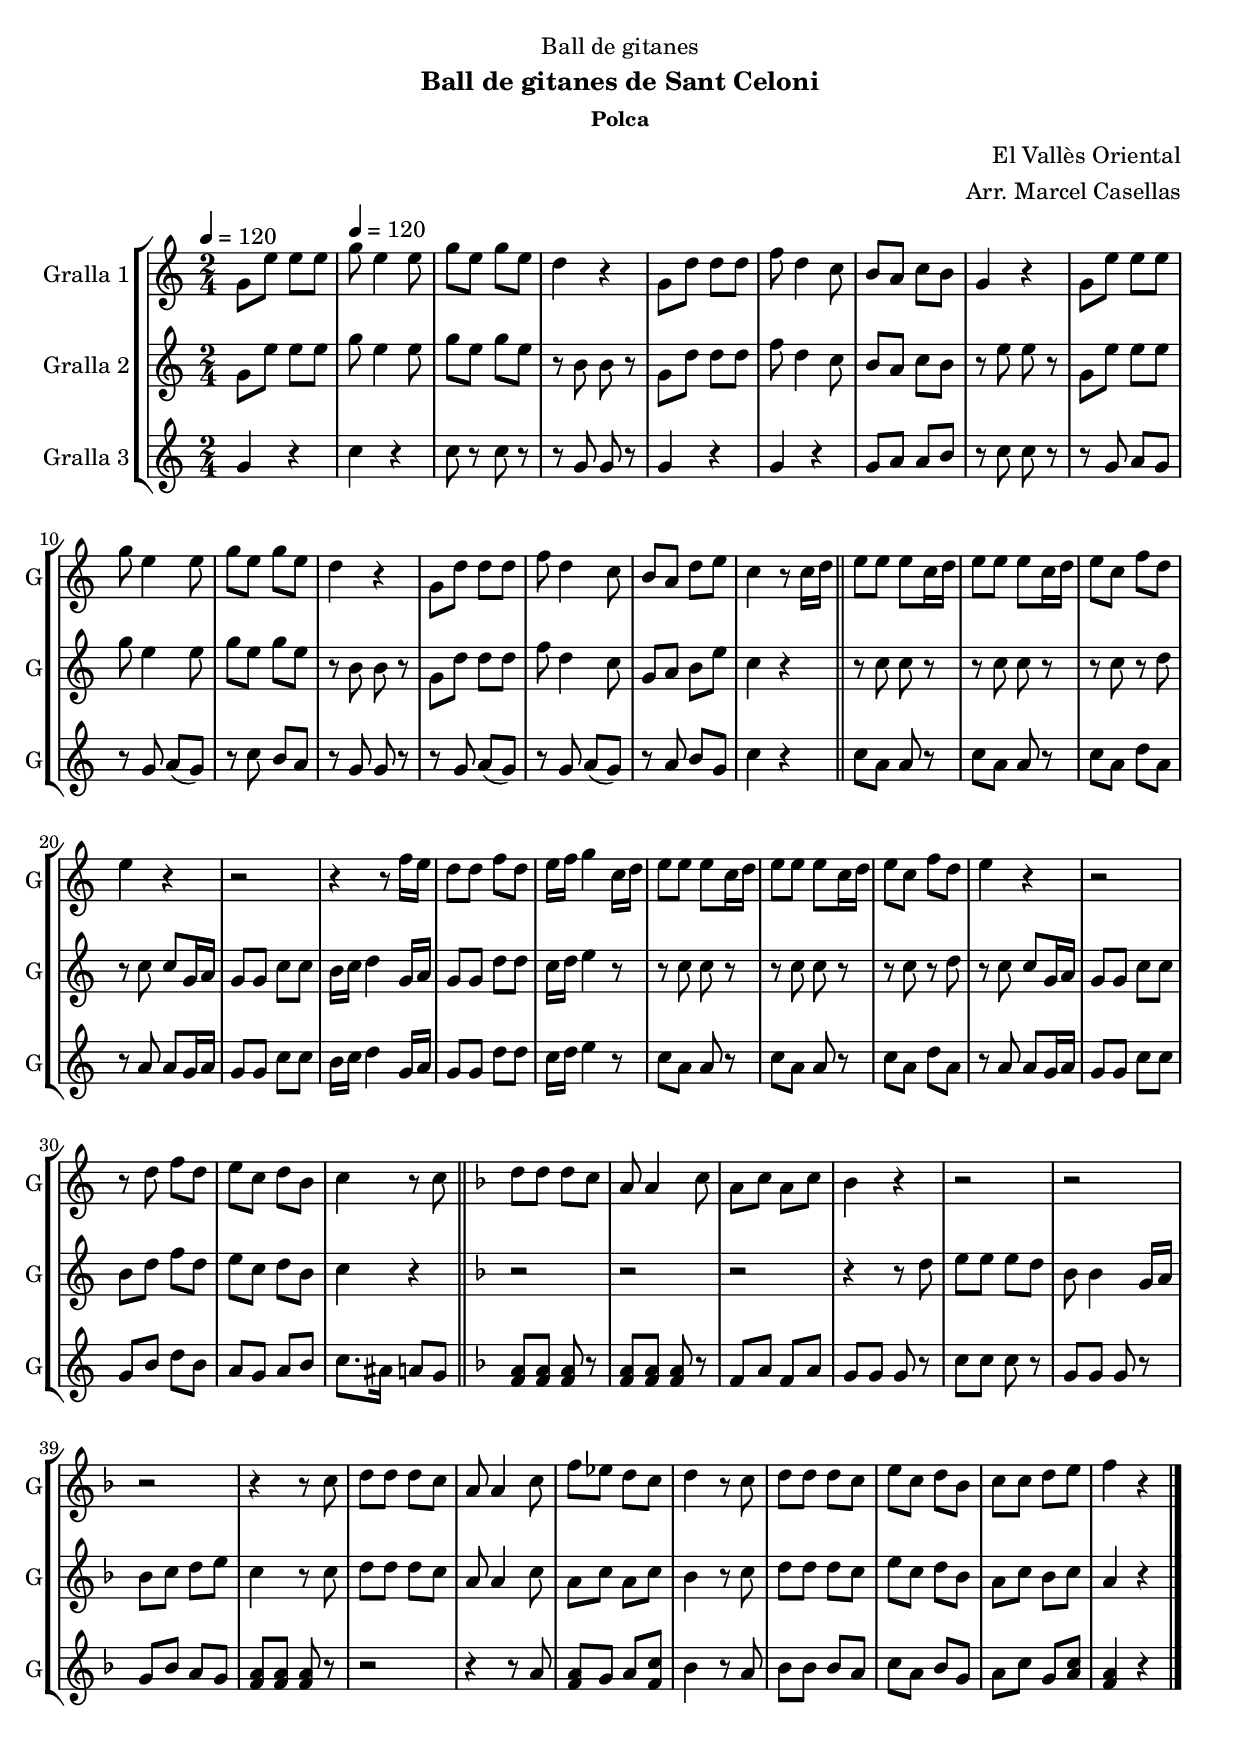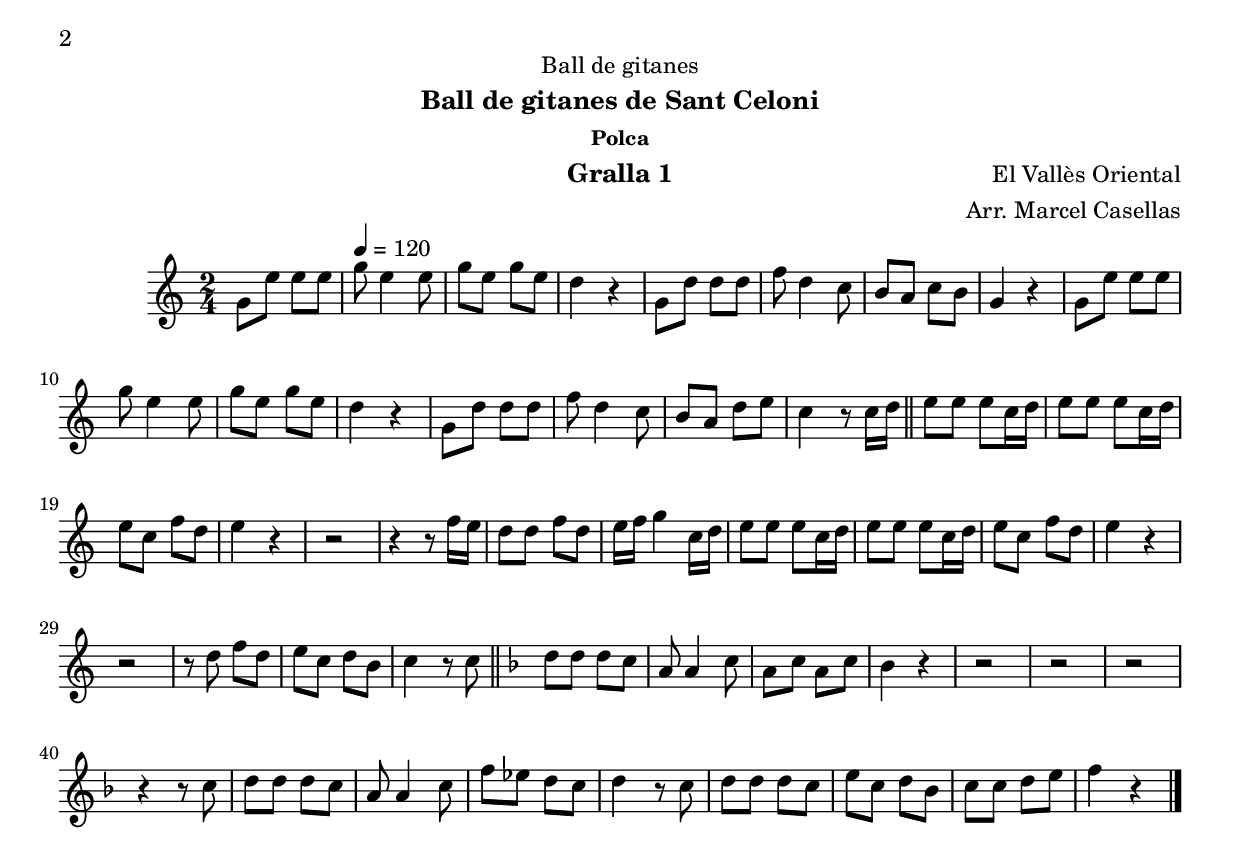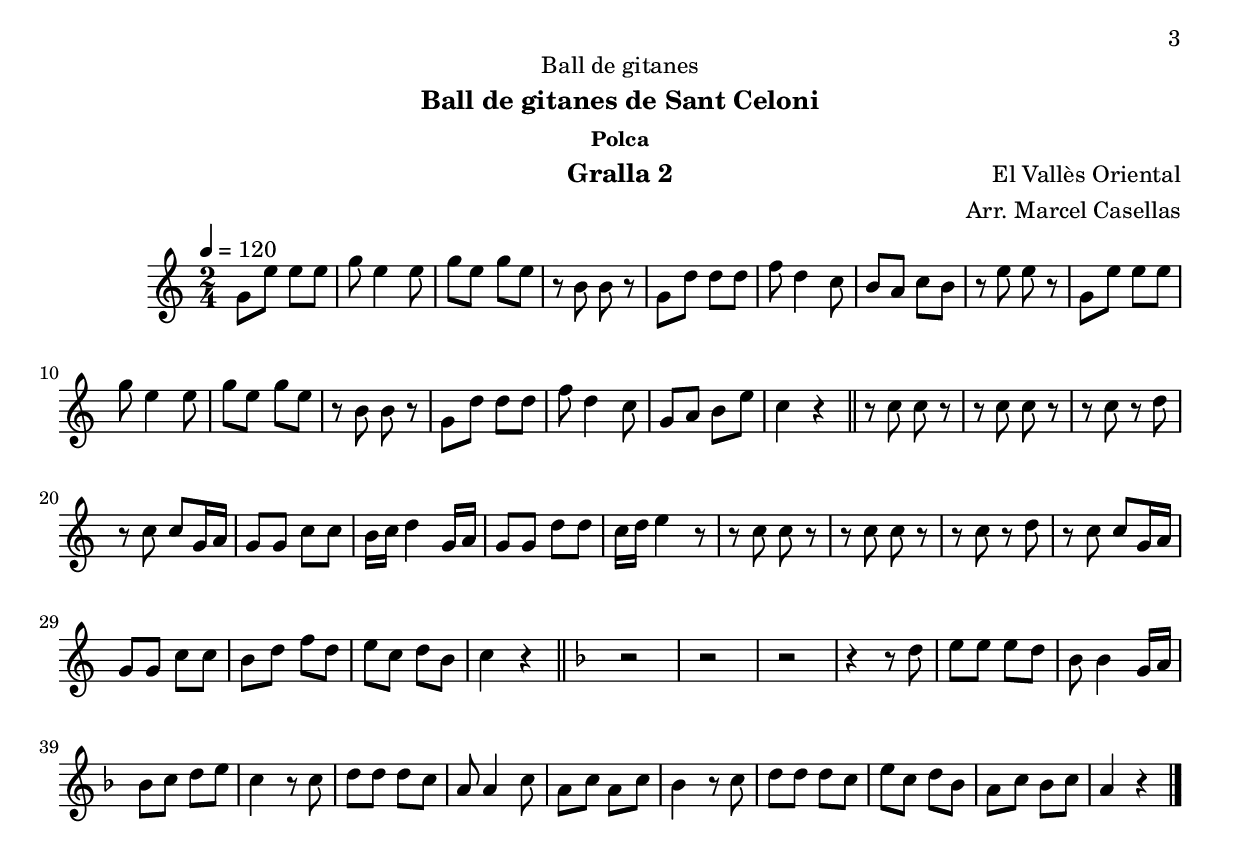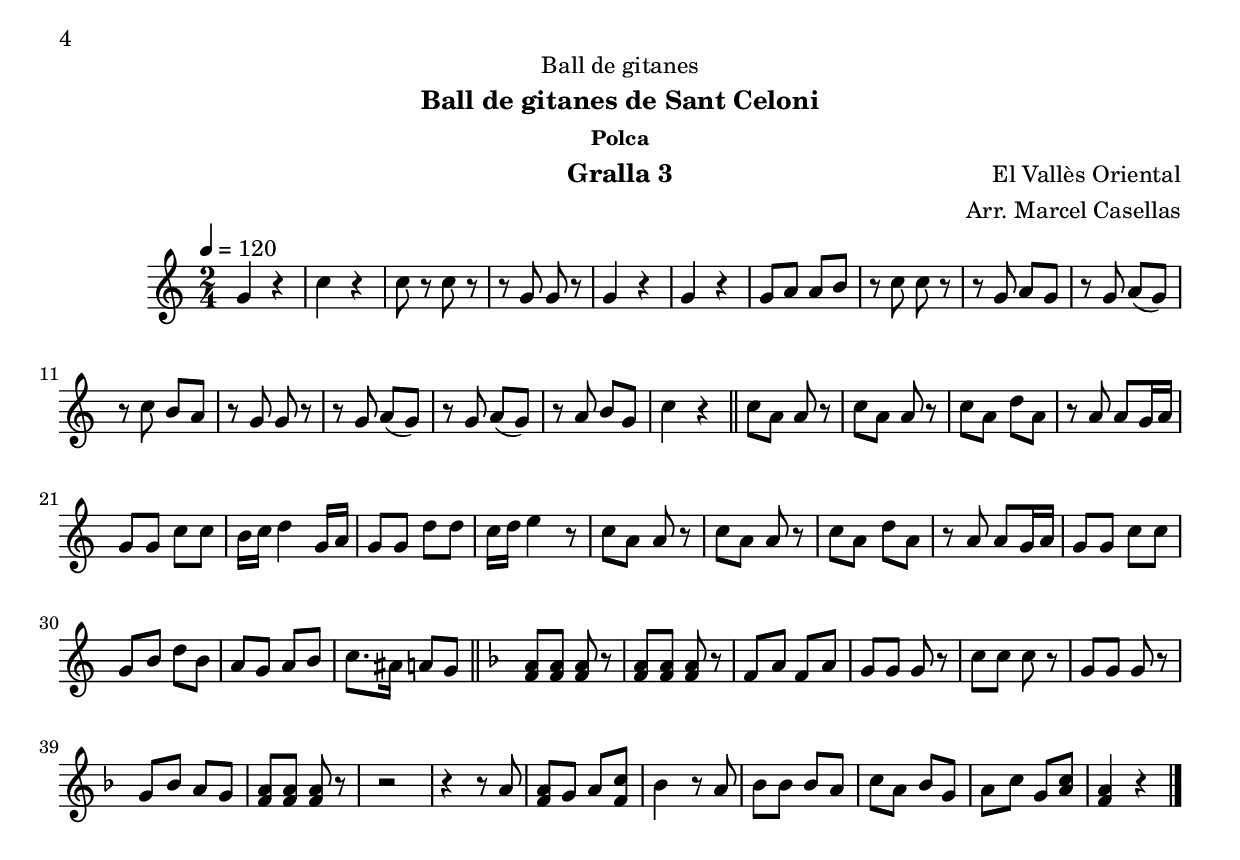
\version "2.16.2"

\header {
  dedication="Ball de gitanes"
  title=""
  subtitle="Ball de gitanes de Sant Celoni"
  subsubtitle="Polca"
  poet=""
  meter=""
  piece=""
  composer="El Vallès Oriental"
  arranger="Arr. Marcel Casellas"
  opus=""
  instrument=""
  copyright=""
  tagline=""
}

liniaroAa =
\relative g'
{
  \clef treble
  \key c \major
  \time 2/4
  g8 e' e e \tempo 4 = 120  |
  g8 e4 e8  |
  g8 e g e  |
  d4 r  |
  %05
  g,8 d' d d  |
  f8 d4 c8  |
  b8 a c b  |
  g4 r  |
  g8 e' e e  |
  %10
  g8 e4 e8  |
  g8 e g e  |
  d4 r  |
  g,8 d' d d  |
  f8 d4 c8  |
  %15
  b8 a d e  |
  c4 r8 c16 d  \bar "||"
  e8 e e c16 d  |
  e8 e e c16 d  |
  e8 c f d  |
  %20
  e4 r  |
  r2  |
  r4 r8 f16 e  |
  d8 d f d  |
  e16 f g4 c,16 d  |
  %25
  e8 e e c16 d  |
  e8 e e c16 d  |
  e8 c f d  |
  e4 r  |
  r2  |
  %30
  r8 d f d  |
  e8 c d b  |
  c4 r8 c  \bar "||"
  \key f \major   d8 d d c  |
  a8 a4 c8  |
  %35
  a8 c a c  |
  bes4 r  |
  r2  |
  r2  |
  r2  |
  %40
  r4 r8 c  |
  d8 d d c  |
  a8 a4 c8  |
  f8 ees d c  |
  d4 r8 c  |
  %45
  d8 d d c  |
  e8 c d bes  |
  c8 c d e  |
  f4 r  \bar "|."
}

liniaroAb =
\relative g'
{
  \tempo 4 = 120
  \clef treble
  \key c \major
  \time 2/4
  g8 e' e e  |
  g8 e4 e8  |
  g8 e g e  |
  r8 b b r  |
  %05
  g8 d' d d  |
  f8 d4 c8  |
  b8 a c b  |
  r8 e e r  |
  g,8 e' e e  |
  %10
  g8 e4 e8  |
  g8 e g e  |
  r8 b b r  |
  g8 d' d d  |
  f8 d4 c8  |
  %15
  g8 a b e  |
  c4 r  \bar "||"
  r8 c c r  |
  r8 c c r  |
  r8 c r d  |
  %20
  r8 c c g16 a  |
  g8 g c c  |
  b16 c d4 g,16 a  |
  g8 g d' d  |
  c16 d e4 r8  |
  %25
  r8 c c r  |
  r8 c c r  |
  r8 c r d  |
  r8 c c g16 a  |
  g8 g c c  |
  %30
  b8 d f d  |
  e8 c d b  |
  c4 r  \bar "||"
  \key f \major   r2  |
  r2  |
  %35
  r2  |
  r4 r8 d  |
  e8 e e d  |
  bes8 bes4 g16 a  |
  bes8 c d e  |
  %40
  c4 r8 c  |
  d8 d d c  |
  a8 a4 c8  |
  a8 c a c  |
  bes4 r8 c  |
  %45
  d8 d d c  |
  e8 c d bes  |
  a8 c bes c  |
  a4 r  \bar "|."
}

liniaroAc =
\relative g'
{
  \tempo 4 = 120
  \clef treble
  \key c \major
  \time 2/4
  g4 r  |
  c4 r  |
  c8 r c r  |
  r8 g g r  |
  %05
  g4 r  |
  g4 r  |
  g8 a a b  |
  r8 c c r  |
  r8 g a g   |
  %10
  r8 g a ( g )  |
  r8 c b a  |
  r8 g g r  |
  r8 g a ( g )  |
  r8 g a ( g )  |
  %15
  r8 a b g  |
  c4 r  \bar "||"
  c8 a a r  |
  c8 a a r  |
  c8 a d a  |
  %20
  r8 a a g16 a  |
  g8 g c c  |
  b16 c d4 g,16 a  |
  g8 g d' d  |
  c16 d e4 r8  |
  %25
  c8 a a r  |
  c8 a a r  |
  c8 a d a  |
  r8 a a g16 a  |
  g8 g c c  |
  %30
  g8 b d b  |
  a8 g a b  |
  c8. ais16 a8 g  \bar "||"
  \key f \major   <f a>8 <f a> <f a> r  |
  <f a>8 <f a> <f a> r  |
  %35
  f8 a f a  |
  g8 g g r  |
  c8 c c r  |
  g8 g g r  |
  g8 bes a g  |
  %40
  <f a>8 <f a> <f a> r  |
  r2  |
  r4 r8 a  |
  <f a>8 g a <f c'>  |
  bes4 r8 a  |
  %45
  bes8 bes bes a  |
  c8 a bes g  |
  a8 c g <a c>  |
  <f a>4 r  \bar "|."
}

\bookpart {
  \score {
    \new StaffGroup {
      \override Score.RehearsalMark #'self-alignment-X = #LEFT
      <<
        \new Staff \with {instrumentName = #"Gralla 1" shortInstrumentName = #"G"} \liniaroAa
        \new Staff \with {instrumentName = #"Gralla 2" shortInstrumentName = #"G"} \liniaroAb
        \new Staff \with {instrumentName = #"Gralla 3" shortInstrumentName = #"G"} \liniaroAc
      >>
    }
    \layout {}
  }
  \score { \unfoldRepeats
    \new StaffGroup {
      \override Score.RehearsalMark #'self-alignment-X = #LEFT
      <<
        \new Staff \with {instrumentName = #"Gralla 1" shortInstrumentName = #"G"} \liniaroAa
        \new Staff \with {instrumentName = #"Gralla 2" shortInstrumentName = #"G"} \liniaroAb
        \new Staff \with {instrumentName = #"Gralla 3" shortInstrumentName = #"G"} \liniaroAc
      >>
    }
    \midi {
      \set Staff.midiInstrument = "oboe"
      \set DrumStaff.midiInstrument = "drums"
    }
  }
}

\bookpart {
  \header {instrument="Gralla 1"}
  \score {
    \new StaffGroup {
      \override Score.RehearsalMark #'self-alignment-X = #LEFT
      <<
        \new Staff \liniaroAa
      >>
    }
    \layout {}
  }
  \score { \unfoldRepeats
    \new StaffGroup {
      \override Score.RehearsalMark #'self-alignment-X = #LEFT
      <<
        \new Staff \liniaroAa
      >>
    }
    \midi {
      \set Staff.midiInstrument = "oboe"
      \set DrumStaff.midiInstrument = "drums"
    }
  }
}

\bookpart {
  \header {instrument="Gralla 2"}
  \score {
    \new StaffGroup {
      \override Score.RehearsalMark #'self-alignment-X = #LEFT
      <<
        \new Staff \liniaroAb
      >>
    }
    \layout {}
  }
  \score { \unfoldRepeats
    \new StaffGroup {
      \override Score.RehearsalMark #'self-alignment-X = #LEFT
      <<
        \new Staff \liniaroAb
      >>
    }
    \midi {
      \set Staff.midiInstrument = "oboe"
      \set DrumStaff.midiInstrument = "drums"
    }
  }
}

\bookpart {
  \header {instrument="Gralla 3"}
  \score {
    \new StaffGroup {
      \override Score.RehearsalMark #'self-alignment-X = #LEFT
      <<
        \new Staff \liniaroAc
      >>
    }
    \layout {}
  }
  \score { \unfoldRepeats
    \new StaffGroup {
      \override Score.RehearsalMark #'self-alignment-X = #LEFT
      <<
        \new Staff \liniaroAc
      >>
    }
    \midi {
      \set Staff.midiInstrument = "oboe"
      \set DrumStaff.midiInstrument = "drums"
    }
  }
}

